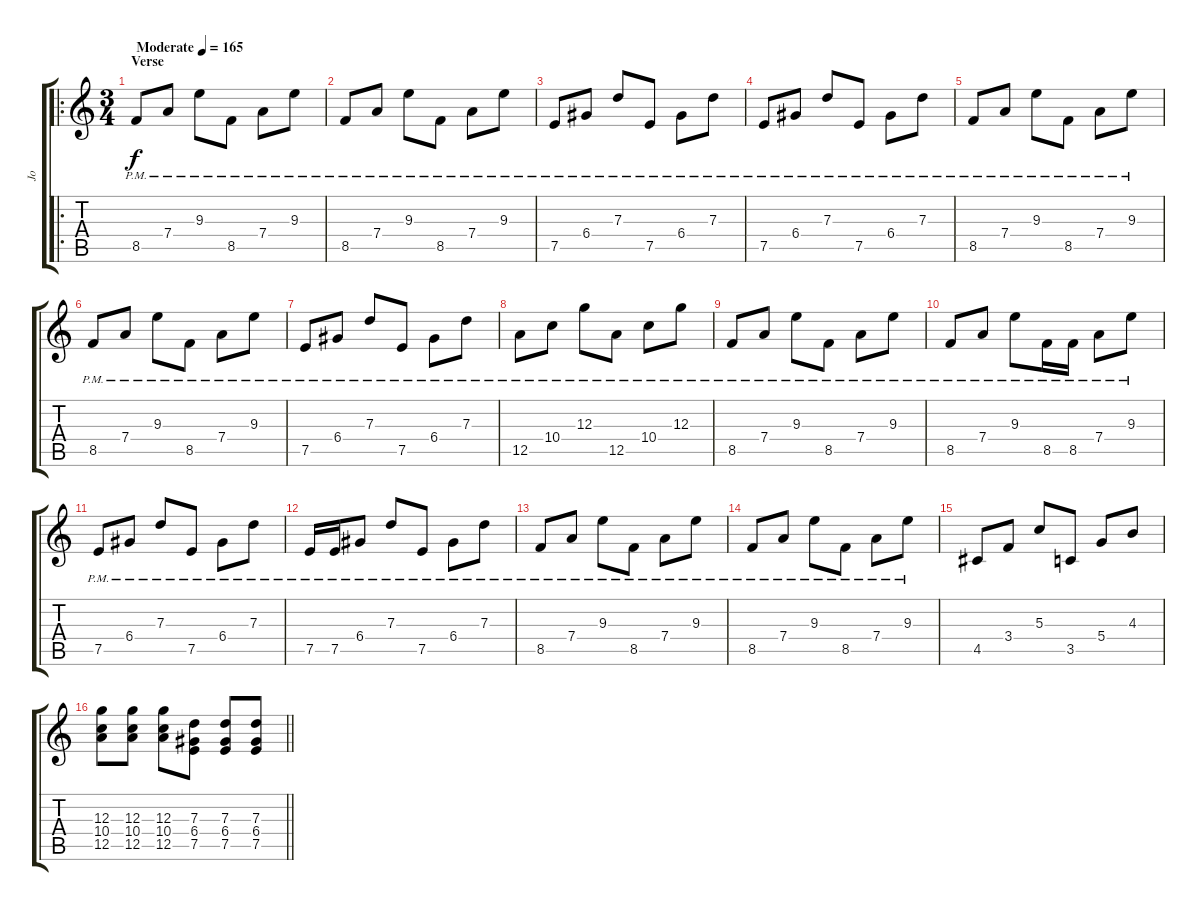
\track ("Jo" "Jo") {instrument electricguitarjazz}
\staff {score tabs}
\tuning (E4 B3 G3 D3 A2 D2) {hide}
\ro
\ts (3 4)
\section ("" "Verse")
\tempo (165 "Moderate")
\clef g2
\ks c
8.5{pm}.8{dy f instrument electricguitarjazz} 7.4{pm}.8 9.3{pm}.8 8.5{pm}.8 7.4{pm}.8 9.3{pm}.8 |
8.5{pm}.8 7.4{pm}.8 9.3{pm}.8 8.5{pm}.8 7.4{pm}.8 9.3{pm}.8 |
7.5{pm}.8 6.4{pm}.8 7.3{pm}.8 7.5{pm}.8 6.4{pm}.8 7.3{pm}.8 |
7.5{pm}.8 6.4{pm}.8 7.3{pm}.8 7.5{pm}.8 6.4{pm}.8 7.3{pm}.8 |
8.5{pm}.8 7.4{pm}.8 9.3{pm}.8 8.5{pm}.8 7.4{pm}.8 9.3{pm}.8 |
8.5{pm}.8 7.4{pm}.8 9.3{pm}.8 8.5{pm}.8 7.4{pm}.8 9.3{pm}.8 |
7.5{pm}.8 6.4{pm}.8 7.3{pm}.8 7.5{pm}.8 6.4{pm}.8 7.3{pm}.8 |
12.5{pm}.8 10.4{pm}.8 12.3{pm}.8 12.5{pm}.8 10.4{pm}.8 12.3{pm}.8 |
8.5{pm}.8 7.4{pm}.8 9.3{pm}.8 8.5{pm}.8 7.4{pm}.8 9.3{pm}.8 |
8.5{pm}.8 7.4{pm}.8 9.3{pm}.8 8.5{pm}.16 8.5{pm}.16 7.4{pm}.8 9.3{pm}.8 |
7.5{pm}.8 6.4{pm}.8 7.3{pm}.8 7.5{pm}.8 6.4{pm}.8 7.3{pm}.8 |
7.5{pm}.16 7.5{pm}.16 6.4{pm}.8 7.3{pm}.8 7.5{pm}.8 6.4{pm}.8 7.3{pm}.8 |
8.5{pm}.8 7.4{pm}.8 9.3{pm}.8 8.5{pm}.8 7.4{pm}.8 9.3{pm}.8 |
8.5{pm}.8 7.4{pm}.8 9.3{pm}.8 8.5{pm}.8 7.4{pm}.8 9.3{pm}.8 |
4.5.8{instrument distortionguitar} 3.4.8 5.3.8 3.5.8 5.4.8 4.3.8 |
\barLineRight lightlight
(12.3 10.4 12.5).8 (12.3 10.4 12.5).8 (12.3 10.4 12.5).8 (7.3 6.4 7.5).8 (7.3 6.4 7.5).8 (7.3 6.4 7.5).8
